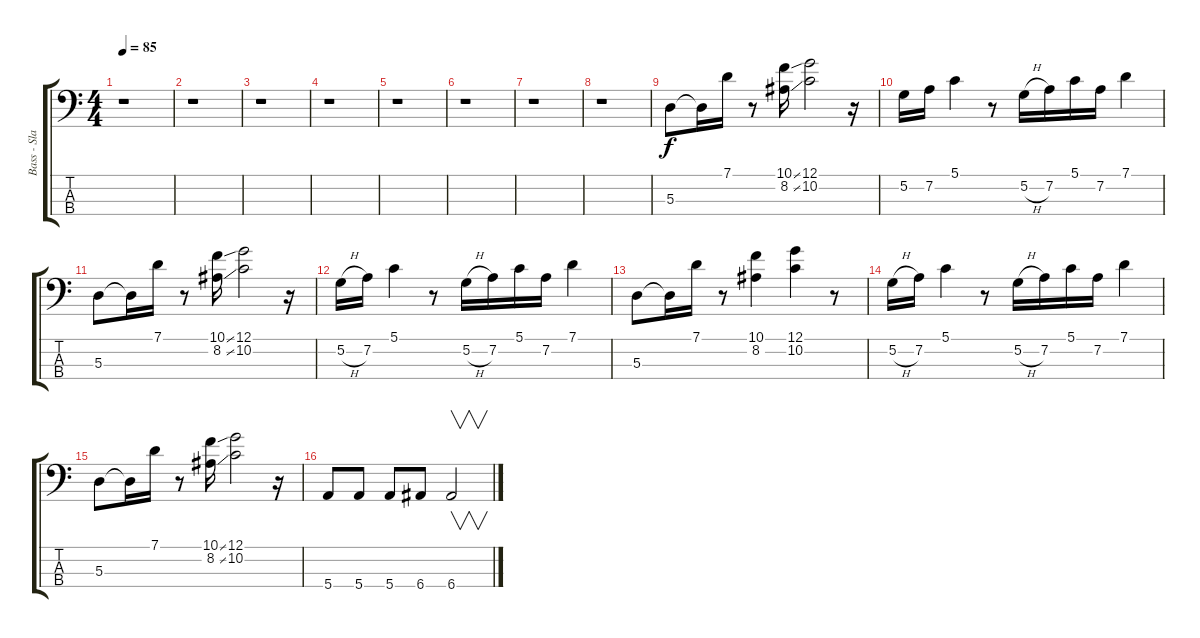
\track ("Bass - Slap" "Bass - Sla") {instrument slapbass1}
\staff {score tabs}
\tuning (G2 D2 A1 E1) {hide}
\ts (4 4)
\tempo 85
\clef f4
\ks c
r.1{dy f} |
r.1 |
r.1 |
r.1 |
r.1 |
r.1 |
r.1 |
r.1 |
5.3.8 5.3{t}.16 7.1.16 r.8 (10.1{ss} 8.2{ss}).16 (12.1 10.2).2 r.16 |
5.2.16 7.2.16 5.1.4 r.8 5.2{h}.16 7.2.16 5.1.16 7.2.16 7.1.4 |
5.3.8 5.3{t}.16 7.1.16 r.8 (10.1{ss} 8.2{ss}).16 (12.1 10.2).2 r.16 |
5.2{h}.16 7.2.16 5.1.4 r.8 5.2{h}.16 7.2.16 5.1.16 7.2.16 7.1.4 |
5.3.8 5.3{t}.16 7.1.16 r.8 (10.1 8.2).4 (12.1 10.2).4 r.8 |
5.2{h}.16 7.2.16 5.1.4 r.8 5.2{h}.16 7.2.16 5.1.16 7.2.16 7.1.4 |
5.3.8 5.3{t}.16 7.1.16 r.8 (10.1{ss} 8.2{ss}).16 (12.1 10.2).2 r.16 |
5.4.8 5.4.8 5.4.8 6.4.8 6.4.2{v}
